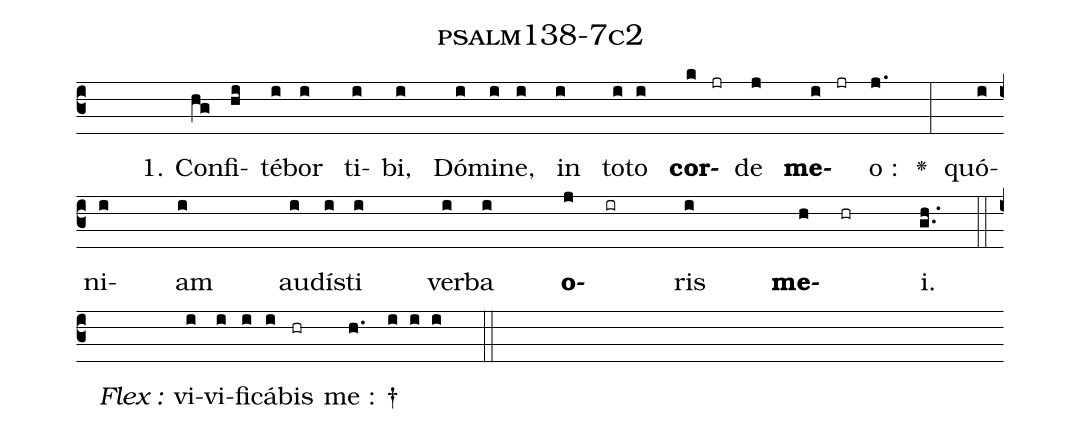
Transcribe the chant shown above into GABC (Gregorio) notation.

name: psalm138-7c2;
office-part: psalm 138;
%%
(c3)()() 1. C{o}n(hg)fi(hi)té(i)bor(i) ti(i)bi,(i) Dó(i)mi(i)ne,(i) in(i) to(i)to(i) <b>cor</b>(k jr)de(j) <b>me</b>(i jr)o :(j.) <v>\greheightstar</v>(:) quó(i)ni(i)am(i) au(i)dí(i)sti(i) ver(i)ba(i) <b>o</b>(j ir)ris(i) <b>me</b>(h hr)i.(gh..) (::z)
<i>Flex :</i>()  vi(i)vi(i)fi(i)cá(i)bis(hr) me :(h.) †(i i i  ::)

%E(i) u(i) o(j) u(i) a(h) e.(gh..) (::)
